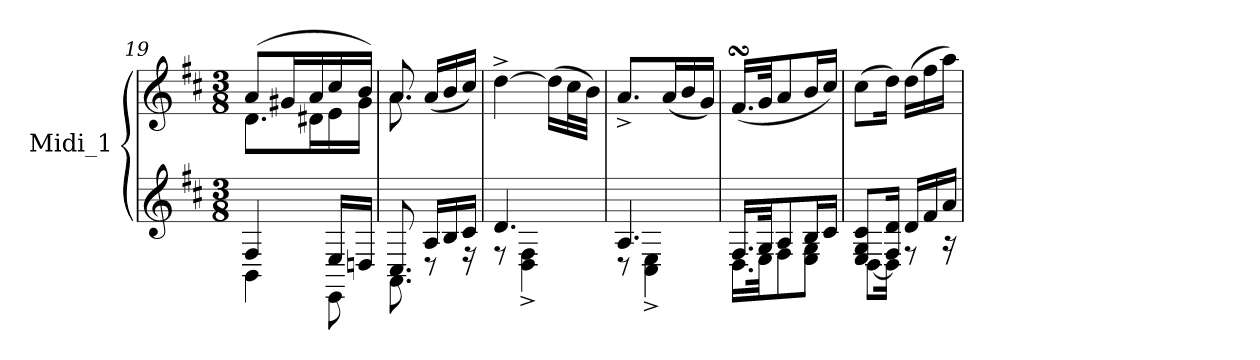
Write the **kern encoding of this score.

**kern	**kern
*part1	*part1
*staff2	*staff1
*I"Midi_1	*
!!LO:LB:g=z
*clefG2	*clefG2
*k[f#c#]	*k[f#c#]
*D:	*D:
*M3/8	*M3/8
=19	=19
*^	*^
4F#/	4BB\	(>8a/L	8.d\L
.	.	16g#X/L	.
.	.	16a/	16d#X\L
16E/LL	8EE\	16cc#/	16e\
16Dni/JJ	.	16b/JJ)	16g#\JJ
=20	=20	=20	=20
8.C#/	8.AA\	8.a/	8.a\
16A/LL	8r	(>16a/LL	8ryy
16B/	.	16b/	.
16c#/JJ	16r	16cc#/JJ)	16ryy
*	*	*v	*v
=21	=21	=21
4.d/	8r	[4dd^\
.	4D\^ 4F#\^	.
.	.	(>16dd\LL]
.	.	32cc#\L
.	.	32b\JJJ)
=22	=22	=22
4.A/	8r	8.a^/L
.	4C#\^ 4E\^	.
.	.	(>16a/L
.	.	16b/
.	.	16g/JJ)
=23	=23	=23
16.F#/LL	16.D\LL	(>16.f#sSsS/LL
32G/JK	32E\JK	32g/JK
8A/	8F#\	8a/
16B/L	8E\ 8G\J	16b/L
16c#/JJ	.	16cc#/JJ)
=24	=24	=24
8E/ 8G/ 8c#/L	[8D\L	(>8cc#\L
16F#/ 16d/Jk	16D\Jk]	16dd\Jk)
16d/LL	8r	(>16dd\LL
16f#/	.	16ff#\
16a/JJ	16r	16aa\JJ)
*v	*v	*
=	=
*-	*-
